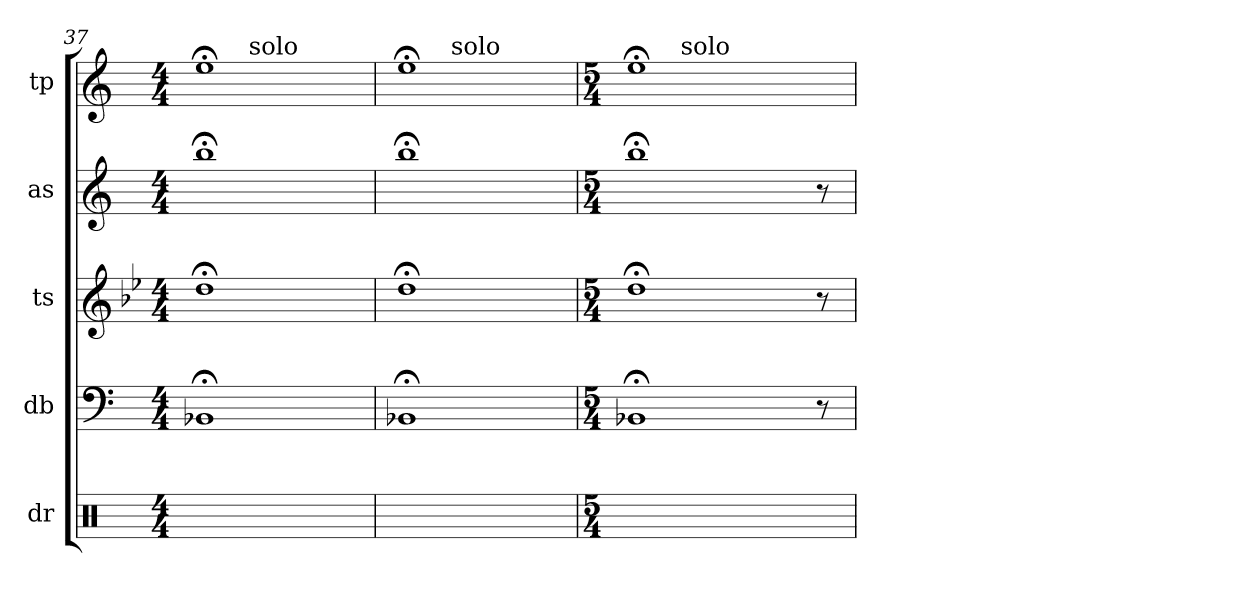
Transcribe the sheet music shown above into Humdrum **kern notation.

**kern	**kern	**kern	**kern	**kern
*part5	*part4	*part3	*part2	*part1
*staff5	*staff4	*staff3	*staff2	*staff1
*I"dr	*I"db	*I"ts	*I"as	*I"tp
*I'dr	*I'db	*I'ts	*I'as	*I'tp
!!LO:PB:g=z
*clefX	*clefF4	*clefG2	*clefG2	*clefG2
*	*ITrd7c12	*ITrd8c14	*ITrd5c9	*ITrd1c2
*k[]	*k[]	*k[b-e-]	*k[b-e-a-]	*k[b-e-]
*M4/4	*M4/4	*M4/4	*M4/4	*M4/4
=37	=37	=37	=37	=37
*	*	*	*	*^
1ryy	1BBB-X;i	1d;i	1dd;i	1dd;i	8ryy
.	.	.	.	.	32ryy
.	.	.	.	.	64ryy
.	.	.	.	.	128ryy
.	.	.	.	.	512ryy
!	!	!	!	!	!LO:TX:a:t=solo
.	.	.	.	.	2ryy
.	.	.	.	.	4ryy
.	.	.	.	.	16ryy
.	.	.	.	.	256.ryy
=38	=38	=38	=38	=38	=38
1ryy	1BBB-X;i	1d;i	1dd;i	1dd;i	8ryy
.	.	.	.	.	32ryy
.	.	.	.	.	64ryy
.	.	.	.	.	128ryy
.	.	.	.	.	512ryy
!	!	!	!	!	!LO:TX:a:t=solo
.	.	.	.	.	2ryy
.	.	.	.	.	4ryy
.	.	.	.	.	16ryy
.	.	.	.	.	256.ryy
=39	=39	=39	=39	=39	=39
*M5/4	*M5/4	*M5/4	*M5/4	*M5/4	*
2.ryy	1BBB-X;i	1d;i	1dd;i	1dd;i	8ryy
.	.	.	.	.	32ryy
.	.	.	.	.	64ryy
.	.	.	.	.	128ryy
.	.	.	.	.	512ryy
!	!	!	!	!	!LO:TX:a:t=solo
.	.	.	.	.	1ryy
4ryy	.	.	.	.	.
8ryy	8ryy	8ryy	8ryy	8ryy	.
8ryy	8r	8r	8r	8ryy	.
.	.	.	.	.	16ryy
.	.	.	.	.	256.ryy
*	*	*	*	*v	*v
=	=	=	=	=
*-	*-	*-	*-	*-
